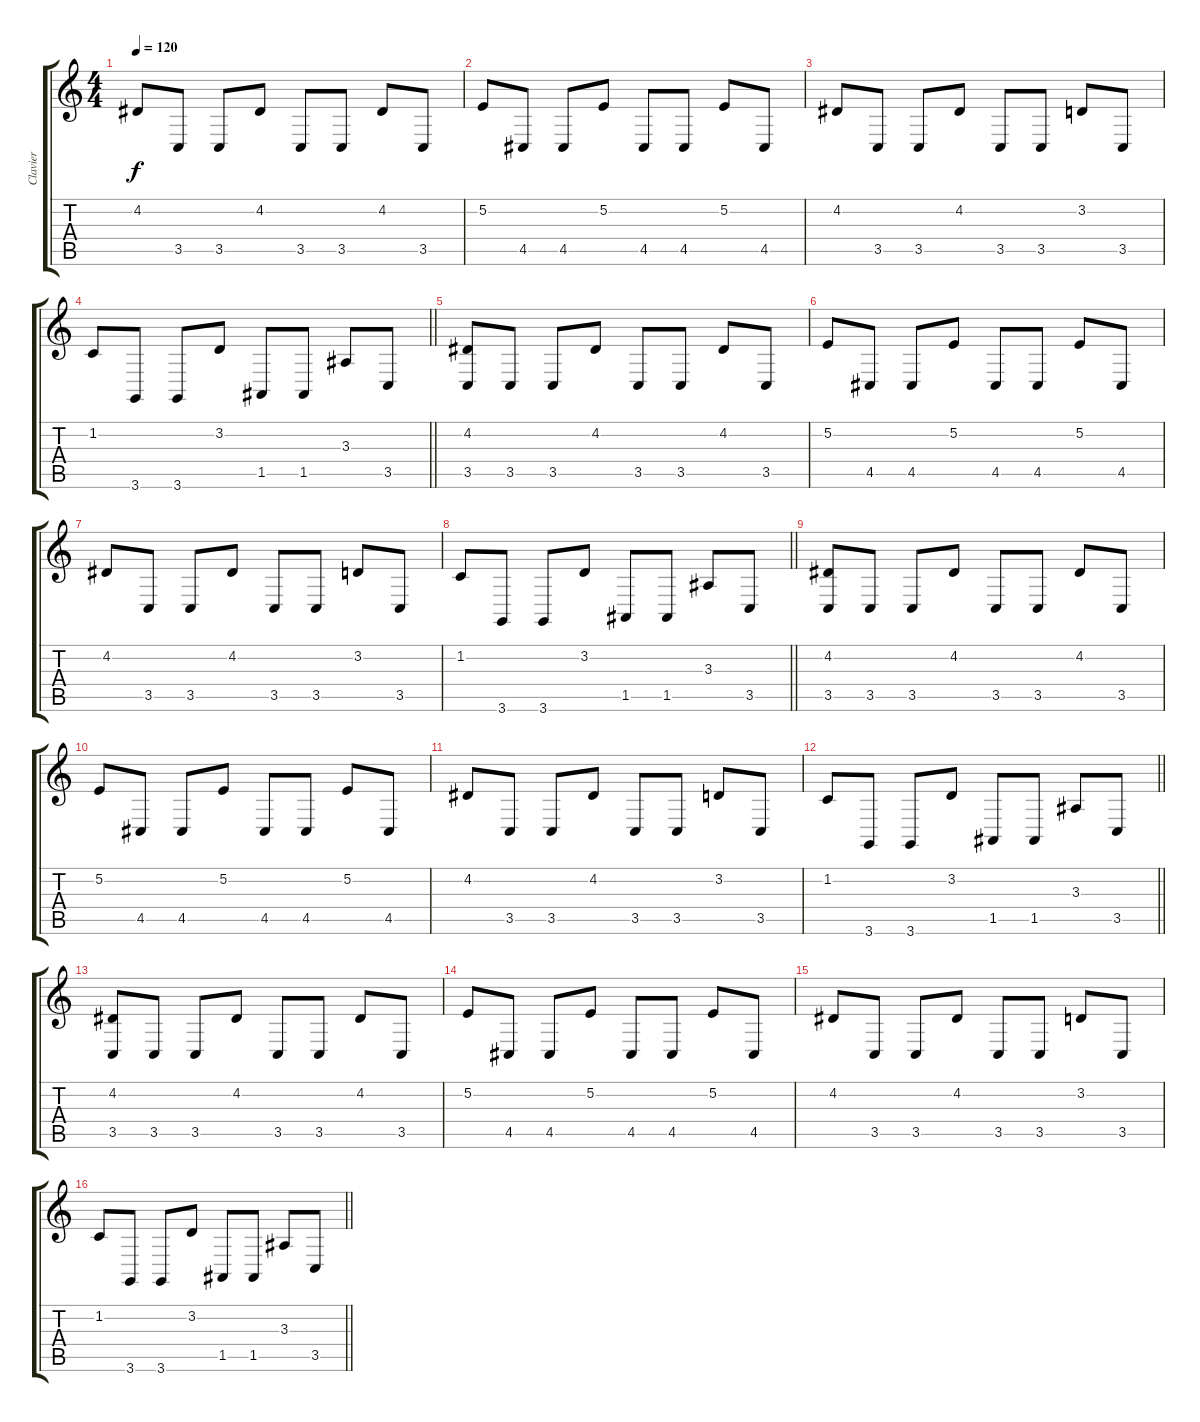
\track ("Clavier" "Clavier") {instrument acousticgrandpiano}
\staff {score tabs}
\tuning (E4 B3 G3 D3 A2 E2) {hide}
\ts (4 4)
\tempo 120
\clef g2
\ks c
4.2.8{dy f instrument acousticgrandpiano} 3.5.8 3.5.8 4.2.8 3.5.8 3.5.8 4.2.8 3.5.8 |
5.2.8 4.5.8 4.5.8 5.2.8 4.5.8 4.5.8 5.2.8 4.5.8 |
4.2.8 3.5.8 3.5.8 4.2.8 3.5.8 3.5.8 3.2.8 3.5.8 |
\barLineRight lightlight
1.2.8 3.6.8 3.6.8 3.2.8 1.5.8 1.5.8 3.3.8 3.5.8 |
(4.2 3.5).8 3.5.8 3.5.8 4.2.8 3.5.8 3.5.8 4.2.8 3.5.8 |
5.2.8 4.5.8 4.5.8 5.2.8 4.5.8 4.5.8 5.2.8 4.5.8 |
4.2.8 3.5.8 3.5.8 4.2.8 3.5.8 3.5.8 3.2.8 3.5.8 |
\barLineRight lightlight
1.2.8 3.6.8 3.6.8 3.2.8 1.5.8 1.5.8 3.3.8 3.5.8 |
(4.2 3.5).8 3.5.8 3.5.8 4.2.8 3.5.8 3.5.8 4.2.8 3.5.8 |
5.2.8 4.5.8 4.5.8 5.2.8 4.5.8 4.5.8 5.2.8 4.5.8 |
4.2.8 3.5.8 3.5.8 4.2.8 3.5.8 3.5.8 3.2.8 3.5.8 |
\barLineRight lightlight
1.2.8 3.6.8 3.6.8 3.2.8 1.5.8 1.5.8 3.3.8 3.5.8 |
(4.2 3.5).8 3.5.8 3.5.8 4.2.8 3.5.8 3.5.8 4.2.8 3.5.8 |
5.2.8 4.5.8 4.5.8 5.2.8 4.5.8 4.5.8 5.2.8 4.5.8 |
4.2.8 3.5.8 3.5.8 4.2.8 3.5.8 3.5.8 3.2.8 3.5.8 |
\barLineRight lightlight
1.2.8 3.6.8 3.6.8 3.2.8 1.5.8 1.5.8 3.3.8 3.5.8
